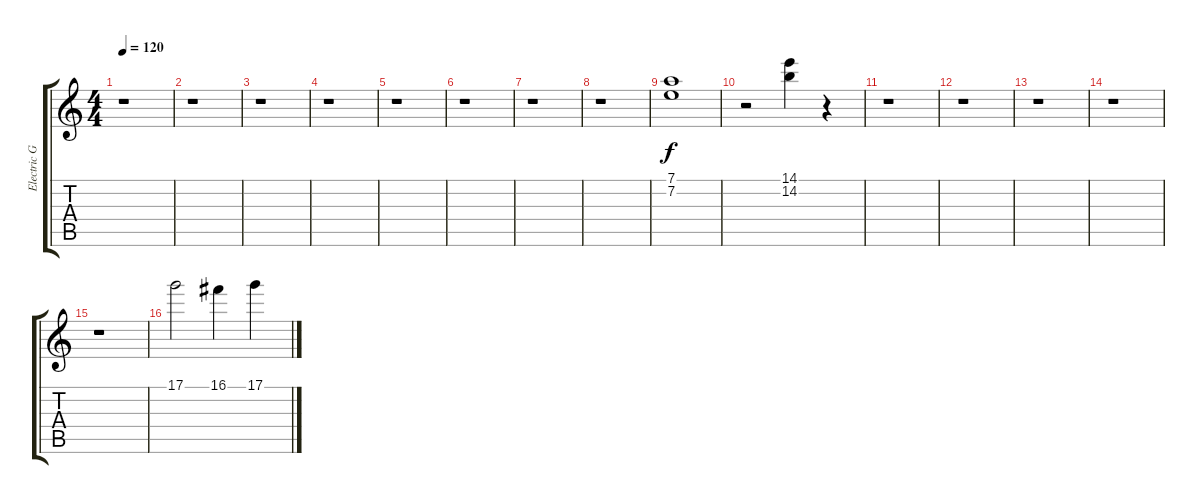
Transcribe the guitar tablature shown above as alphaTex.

\track ("Electric Guitar 1-2" "Electric G") {instrument distortionguitar}
\staff {score tabs}
\tuning (D4 A3 F3 C3 G2 D2) {hide}
\ts (4 4)
\tempo 120
\clef g2
\ks c
r.1{dy f} |
r.1 |
r.1 |
r.1 |
r.1 |
r.1 |
r.1 |
r.1 |
(7.1 7.2).1 |
r.2 (14.1 14.2).4 r.4 |
r.1 |
r.1 |
r.1 |
r.1 |
r.1 |
17.1.2 16.1.4 17.1.4
